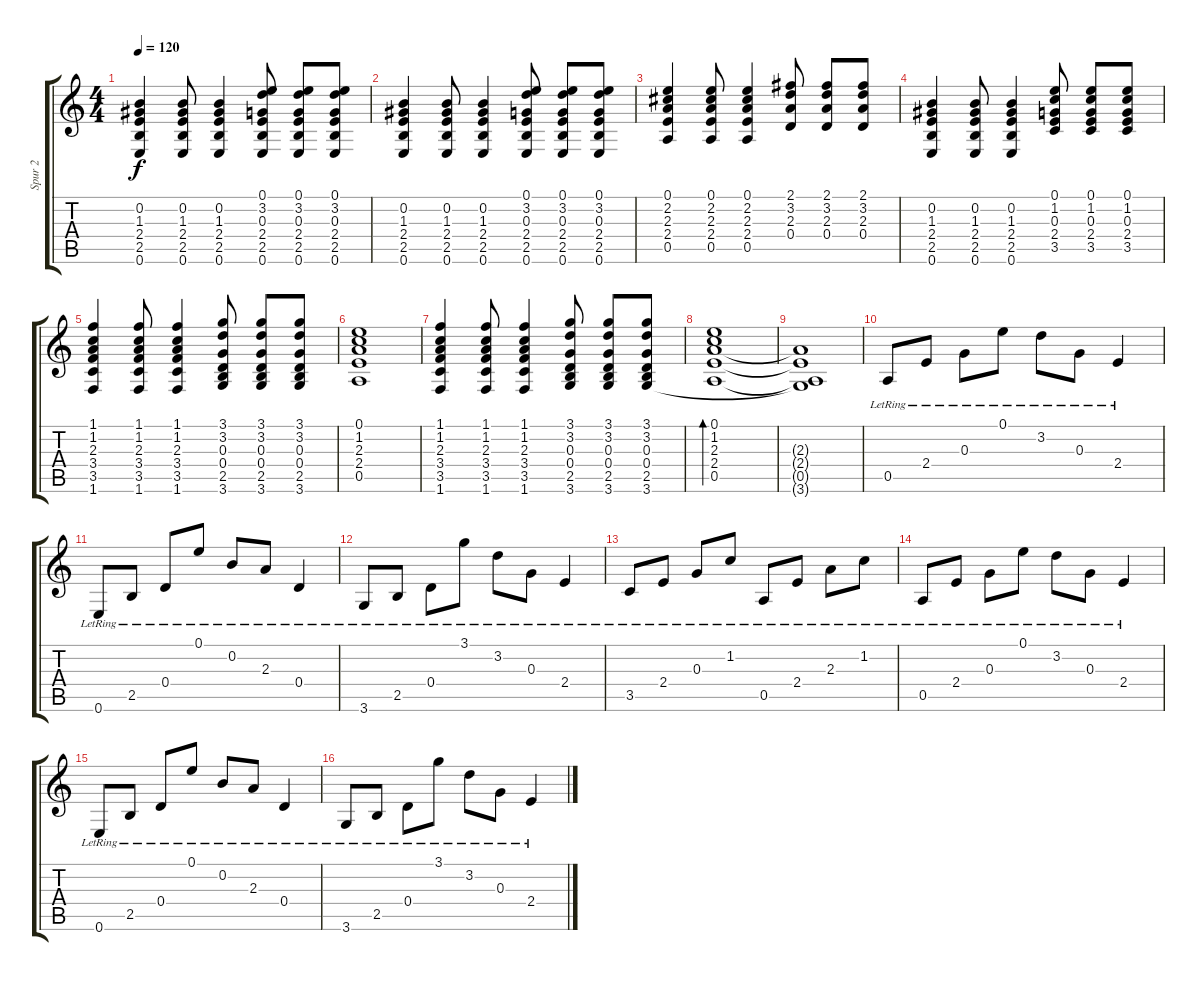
\track ("Spur 2" "Spur 2") {instrument acousticguitarsteel}
\staff {score tabs}
\tuning (E4 B3 G3 D3 A2 E2) {hide}
\ts (4 4)
\tempo 120
\clef g2
\ks c
(0.2 1.3 2.4 2.5 0.6).4{dy f} (0.2 1.3 2.4 2.5 0.6).8 (0.2 1.3 2.4 2.5 0.6).4 (0.1 3.2 0.3 2.4 2.5 0.6).8 (0.1 3.2 0.3 2.4 2.5 0.6).8 (0.1 3.2 0.3 2.4 2.5 0.6).8 |
(0.2 1.3 2.4 2.5 0.6).4 (0.2 1.3 2.4 2.5 0.6).8 (0.2 1.3 2.4 2.5 0.6).4 (0.1 3.2 0.3 2.4 2.5 0.6).8 (0.1 3.2 0.3 2.4 2.5 0.6).8 (0.1 3.2 0.3 2.4 2.5 0.6).8 |
(0.1 2.2 2.3 2.4 0.5).4 (0.1 2.2 2.3 2.4 0.5).8 (0.1 2.2 2.3 2.4 0.5).4 (2.1 3.2 2.3 0.4).8 (2.1 3.2 2.3 0.4).8 (2.1 3.2 2.3 0.4).8 |
(0.2 1.3 2.4 2.5 0.6).4 (0.2 1.3 2.4 2.5 0.6).8 (0.2 1.3 2.4 2.5 0.6).4 (0.1 1.2 0.3 2.4 3.5).8 (0.1 1.2 0.3 2.4 3.5).8 (0.1 1.2 0.3 2.4 3.5).8 |
(1.1 1.2 2.3 3.4 3.5 1.6).4 (1.1 1.2 2.3 3.4 3.5 1.6).8 (1.1 1.2 2.3 3.4 3.5 1.6).4 (3.1 3.2 0.3 0.4 2.5 3.6).8 (3.1 3.2 0.3 0.4 2.5 3.6).8 (3.1 3.2 0.3 0.4 2.5 3.6).8 |
(0.1 1.2 2.3 2.4 0.5).1 |
(1.1 1.2 2.3 3.4 3.5 1.6).4 (1.1 1.2 2.3 3.4 3.5 1.6).8 (1.1 1.2 2.3 3.4 3.5 1.6).4 (3.1 3.2 0.3 0.4 2.5 3.6).8 (3.1 3.2 0.3 0.4 2.5 3.6).8 (3.1 3.2 0.3 0.4 2.5 3.6).8 |
(0.1 1.2 2.3 2.4 0.5).1{bd 480} |
(2.3{t} 2.4{t} 0.5{t} 3.6{t}).1 |
0.5{lr}.8 2.4{lr}.8 0.3{lr}.8 0.1{lr}.8 3.2{lr}.8 0.3{lr}.8 2.4{lr}.4 |
0.6{lr}.8 2.5{lr}.8 0.4{lr}.8 0.1{lr}.8 0.2{lr}.8 2.3{lr}.8 0.4{lr}.4 |
3.6{lr}.8 2.5{lr}.8 0.4{lr}.8 3.1{lr}.8 3.2{lr}.8 0.3{lr}.8 2.4{lr}.4 |
3.5{lr}.8 2.4{lr}.8 0.3{lr}.8 1.2{lr}.8 0.5{lr}.8 2.4{lr}.8 2.3{lr}.8 1.2{lr}.8 |
0.5{lr}.8 2.4{lr}.8 0.3{lr}.8 0.1{lr}.8 3.2{lr}.8 0.3{lr}.8 2.4{lr}.4 |
0.6{lr}.8 2.5{lr}.8 0.4{lr}.8 0.1{lr}.8 0.2{lr}.8 2.3{lr}.8 0.4{lr}.4 |
3.6{lr}.8 2.5{lr}.8 0.4{lr}.8 3.1{lr}.8 3.2{lr}.8 0.3{lr}.8 2.4{lr}.4
